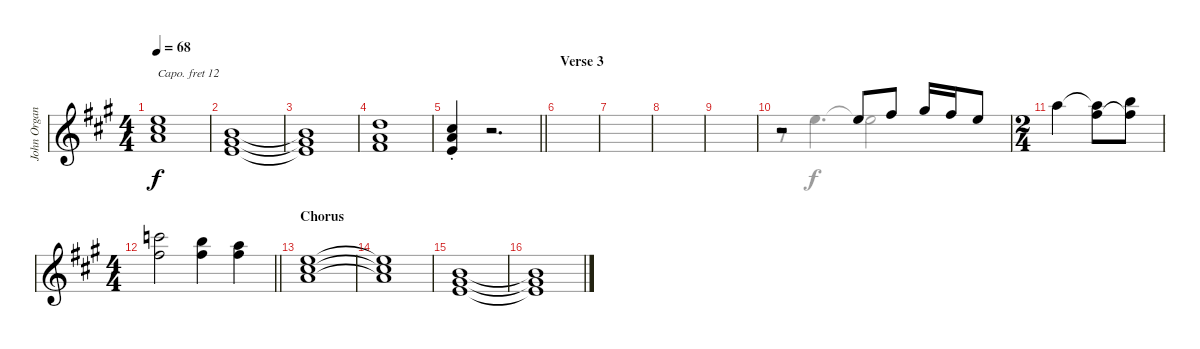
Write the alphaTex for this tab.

\track ("John Organ" "John Organ") {instrument drawbarorgan}
\staff {score}
\capo 12
\tuning (E4 B3 G3 D3 A2 E2) {hide}
\voice
\ts (4 4)
\tempo 68
\clef g2
\ks a
(0.1{t} 2.2{t} 2.3{t}).1{dy f} |
(0.2 1.3 2.4).1 |
(0.2{t} 1.3{t} 2.4{t}).1 |
(3.2 2.3 4.4).1 |
\barLineRight lightlight
(2.2{st} 2.3{st} 2.4{st}).4 r.2{d} |
\section ("" "Verse 3")
|
|
|
|
r.2 0.1.8 2.1.8 4.1.16 2.1.16 0.1.8 |
\ts (2 4)
5.1.4 (5.1{t} 7.2).8 (7.1 7.2{t}).8 |
\ts (4 4)
\barLineRight lightlight
(8.1 7.2).2 (7.1 7.2).4 (5.1 7.2).4 |
\section ("" "Chorus")
(0.1 2.2 2.3).1 |
(0.1{t} 2.2{t} 2.3{t}).1 |
(0.2 1.3 2.4).1 |
(0.2{t} 1.3{t} 2.4{t}).1
\voice
\clef g2
\ottava regular
\simile none
\ks a
|
|
|
|
\barLineRight lightlight
|
|
|
|
|
r.8 0.1.4{d} 0.1{t}.2 |
|
\barLineRight lightlight
|
|
|
|
